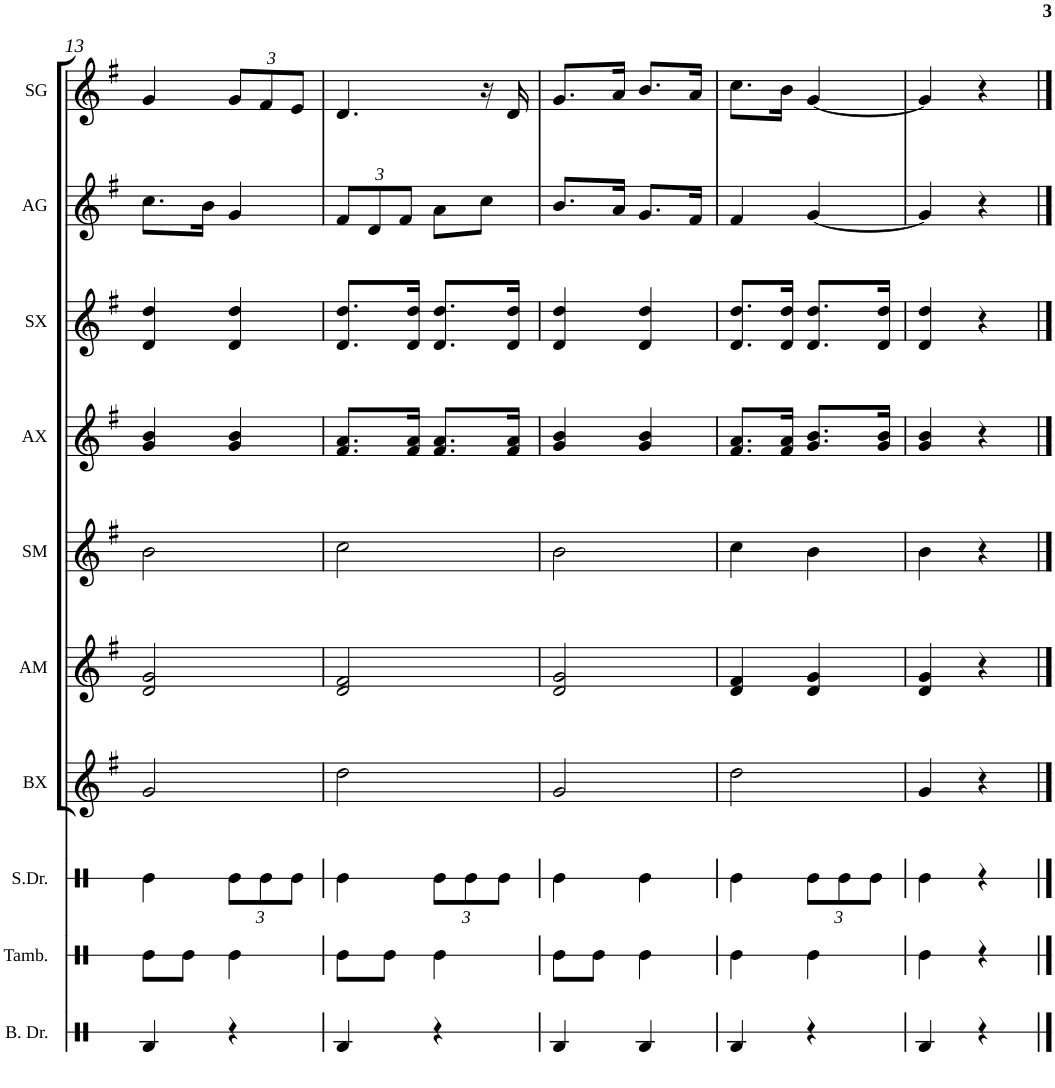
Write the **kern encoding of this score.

**kern	**kern	**kern	**kern	**kern	**kern	**kern	**kern	**kern	**kern
*part10	*part9	*part8	*part7	*part6	*part5	*part4	*part3	*part2	*part1
*staff10	*staff9	*staff8	*staff7	*staff6	*staff5	*staff4	*staff3	*staff2	*staff1
*I"Bass Drum	*I"Tambourine	*I"Snare Drum	*I"Bass Xylophone	*I"Alto Metallophone	*I"Soprano Metallophone	*I"Alto Xylophone	*I"Soprano Xylophone	*I"Alto Glockenspiel	*I"Soprano Glockenspiel
*I'B. Dr.	*I'Tamb.	*I'S.Dr.	*I'BX	*I'AM	*I'SM	*I'AX	*I'SX	*I'AG	*I'SG
!!LO:PB:g=z
*clefX	*clefX	*clefX	*clefG2	*clefG2	*clefG2	*clefG2	*clefG2	*clefG2	*clefG2
*	*	*	*Trd7c12	*	*Trd-7c-12	*	*Trd-7c-12	*Trd-7c-12	*Trd-14c-24
*k[f#]	*k[f#]	*k[f#]	*k[f#]	*k[f#]	*k[f#]	*k[f#]	*k[f#]	*k[f#]	*k[f#]
*G:	*G:	*G:	*G:	*G:	*G:	*G:	*G:	*G:	*G:
*M2/4	*M2/4	*M2/4	*M2/4	*M2/4	*M2/4	*M2/4	*M2/4	*M2/4	*M2/4
=13	=13	=13	=13	=13	=13	=13	=13	=13	=13
4RB/	8Re\L	4Re\	2g/	2d/ 2g/	2b\	4g/ 4b/	4d/ 4dd/	8.cc\L	4g/
.	8Re\J	.	.	.	.	.	.	.	.
.	.	.	.	.	.	.	.	16b\Jk	.
*	*	*Xbrackettup	*	*	*	*	*	*	*Xbrackettup
4r	4Re\	12Re\L	.	.	.	4g/ 4b/	4d/ 4dd/	4g/	12g/L
.	.	12Re\	.	.	.	.	.	.	12f#/
.	.	12Re\J	.	.	.	.	.	.	12e/J
=14	=14	=14	=14	=14	=14	=14	=14	=14	=14
*	*	*	*	*	*	*	*	*Xbrackettup	*
4RB/	8Re\L	4Re\	2dd\	2d/ 2f#/	2cc\	8.f#/ 8.a/L	8.d/ 8.dd/L	12f#/L	4.d/
.	.	.	.	.	.	.	.	12d/	.
.	8Re\J	.	.	.	.	.	.	.	.
.	.	.	.	.	.	.	.	12f#/J	.
.	.	.	.	.	.	16f#/ 16a/Jk	16d/ 16dd/Jk	.	.
4r	4Re\	12Re\L	.	.	.	8.f#/ 8.a/L	8.d/ 8.dd/L	8a\L	.
.	.	12Re\	.	.	.	.	.	.	.
.	.	.	.	.	.	.	.	8cc\J	16r
.	.	12Re\J	.	.	.	.	.	.	.
.	.	.	.	.	.	16f#/ 16a/Jk	16d/ 16dd/Jk	.	16d/
=15	=15	=15	=15	=15	=15	=15	=15	=15	=15
4RB/	8Re\L	4Re\	2g/	2d/ 2g/	2b\	4g/ 4b/	4d/ 4dd/	8.b/L	8.g/L
.	8Re\J	.	.	.	.	.	.	.	.
.	.	.	.	.	.	.	.	16a/Jk	16a/Jk
4RB/	4Re\	4Re\	.	.	.	4g/ 4b/	4d/ 4dd/	8.g/L	8.b/L
.	.	.	.	.	.	.	.	16f#/Jk	16a/Jk
=16	=16	=16	=16	=16	=16	=16	=16	=16	=16
4RB/	4Re\	4Re\	2dd\	4d/ 4f#/	4cc\	8.f#/ 8.a/L	8.d/ 8.dd/L	4f#/	8.cc\L
.	.	.	.	.	.	16f#/ 16a/Jk	16d/ 16dd/Jk	.	16b\Jk
4r	4Re\	12Re\L	.	4d/ 4g/	4b\	8.g/ 8.b/L	8.d/ 8.dd/L	[4g/	[4g/
.	.	12Re\	.	.	.	.	.	.	.
.	.	12Re\J	.	.	.	.	.	.	.
.	.	.	.	.	.	16g/ 16b/Jk	16d/ 16dd/Jk	.	.
=17	=17	=17	=17	=17	=17	=17	=17	=17	=17
4RB/	4Re\	4Re\	4g/	4d/ 4g/	4b\	4g/ 4b/	4d/ 4dd/	4g/]	4g/]
4r	4r	4r	4r	4r	4r	4r	4r	4r	4r
==	==	==	==	==	==	==	==	==	==
*-	*-	*-	*-	*-	*-	*-	*-	*-	*-
